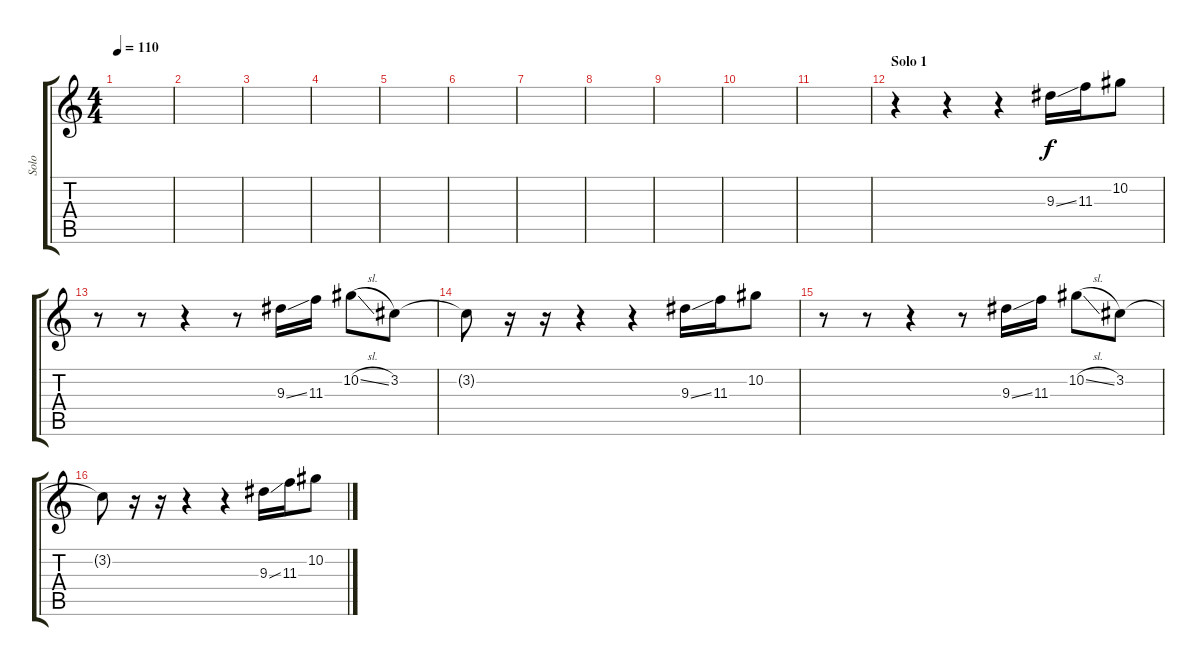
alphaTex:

\track ("Solo" "Solo") {instrument overdrivenguitar}
\staff {score tabs}
\tuning (Eb4 Bb3 Gb3 Db3 Ab2 Db2) {hide}
\ts (4 4)
\tempo 110
\clef g2
\ks c
|
|
|
|
|
|
|
|
|
|
|
\section ("" "Solo 1")
r.4 r.4 r.4 9.3{ss}.16 11.3.16 10.2.8 |
r.8 r.8 r.4 r.8 9.3{ss}.16 11.3.16 10.2{sl}.8 3.2.8 |
3.2{t}.8 r.16 r.16 r.4 r.4 9.3{ss}.16 11.3.16 10.2.8 |
r.8 r.8 r.4 r.8 9.3{ss}.16 11.3.16 10.2{sl}.8 3.2.8 |
3.2{t}.8 r.16 r.16 r.4 r.4 9.3{ss}.16 11.3.16 10.2.8
